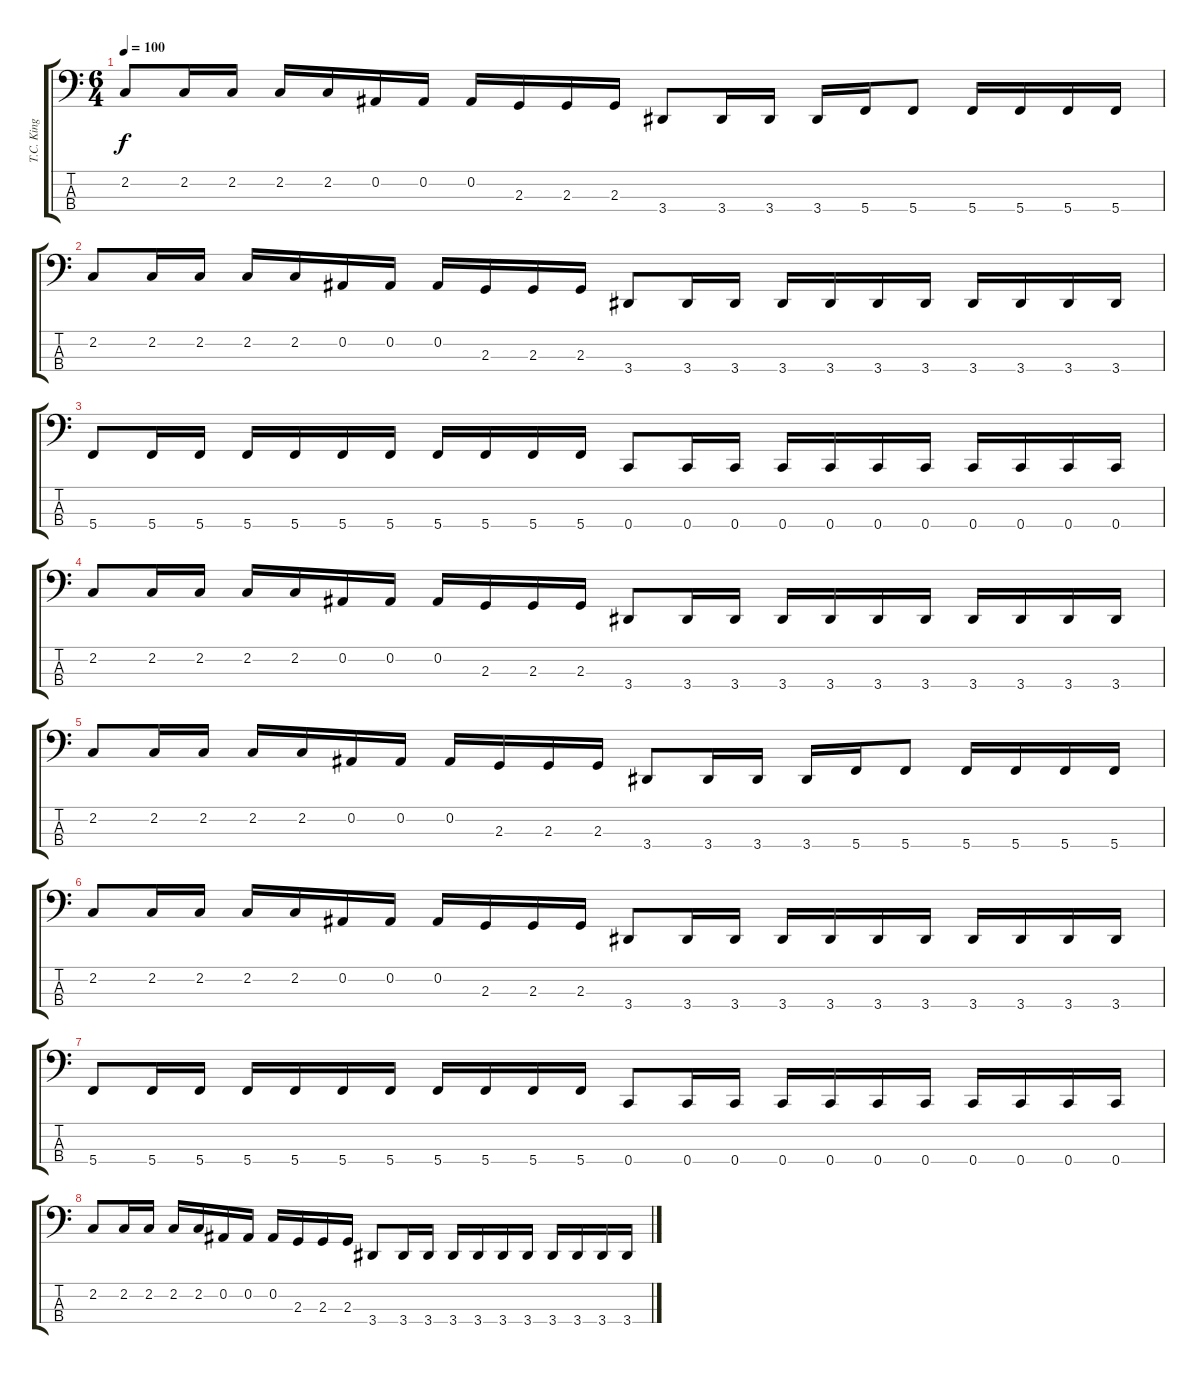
\track ("T.C. King" "T.C. King") {instrument electricbasspick}
\staff {score tabs}
\tuning (Eb2 Bb1 F1 C1) {hide}
\ts (6 4)
\tempo 100
\clef f4
\ks c
2.2.8{dy f} 2.2.16 2.2.16 2.2.16 2.2.16 0.2.16 0.2.16 0.2.16 2.3.16 2.3.16 2.3.16 3.4.8 3.4.16 3.4.16 3.4.16 5.4.16 5.4.8 5.4.16 5.4.16 5.4.16 5.4.16 |
2.2.8 2.2.16 2.2.16 2.2.16 2.2.16 0.2.16 0.2.16 0.2.16 2.3.16 2.3.16 2.3.16 3.4.8 3.4.16 3.4.16 3.4.16 3.4.16 3.4.16 3.4.16 3.4.16 3.4.16 3.4.16 3.4.16 |
5.4.8 5.4.16 5.4.16 5.4.16 5.4.16 5.4.16 5.4.16 5.4.16 5.4.16 5.4.16 5.4.16 0.4.8 0.4.16 0.4.16 0.4.16 0.4.16 0.4.16 0.4.16 0.4.16 0.4.16 0.4.16 0.4.16 |
2.2.8 2.2.16 2.2.16 2.2.16 2.2.16 0.2.16 0.2.16 0.2.16 2.3.16 2.3.16 2.3.16 3.4.8 3.4.16 3.4.16 3.4.16 3.4.16 3.4.16 3.4.16 3.4.16 3.4.16 3.4.16 3.4.16 |
2.2.8 2.2.16 2.2.16 2.2.16 2.2.16 0.2.16 0.2.16 0.2.16 2.3.16 2.3.16 2.3.16 3.4.8 3.4.16 3.4.16 3.4.16 5.4.16 5.4.8 5.4.16 5.4.16 5.4.16 5.4.16 |
2.2.8 2.2.16 2.2.16 2.2.16 2.2.16 0.2.16 0.2.16 0.2.16 2.3.16 2.3.16 2.3.16 3.4.8 3.4.16 3.4.16 3.4.16 3.4.16 3.4.16 3.4.16 3.4.16 3.4.16 3.4.16 3.4.16 |
5.4.8 5.4.16 5.4.16 5.4.16 5.4.16 5.4.16 5.4.16 5.4.16 5.4.16 5.4.16 5.4.16 0.4.8 0.4.16 0.4.16 0.4.16 0.4.16 0.4.16 0.4.16 0.4.16 0.4.16 0.4.16 0.4.16 |
2.2.8 2.2.16 2.2.16 2.2.16 2.2.16 0.2.16 0.2.16 0.2.16 2.3.16 2.3.16 2.3.16 3.4.8 3.4.16 3.4.16 3.4.16 3.4.16 3.4.16 3.4.16 3.4.16 3.4.16 3.4.16 3.4.16
